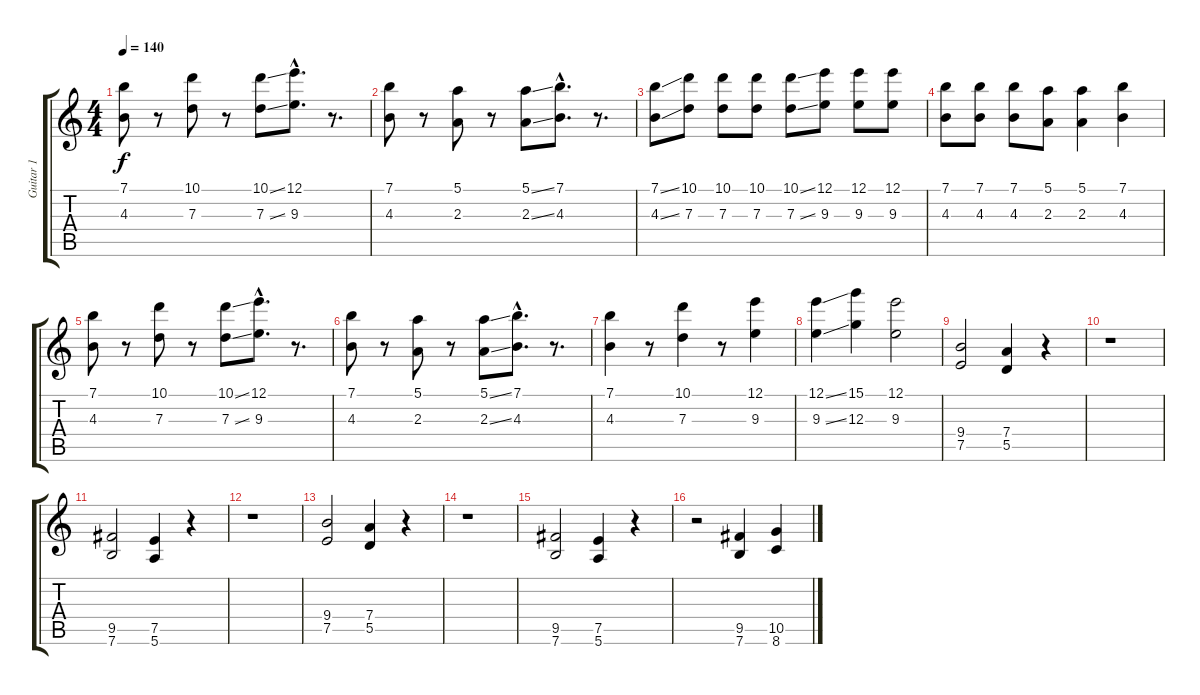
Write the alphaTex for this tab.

\track ("Guitar 1" "Guitar 1") {instrument overdrivenguitar}
\staff {score tabs}
\tuning (E4 B3 G3 D3 A2 E2) {hide}
\ts (4 4)
\tempo 140
\clef g2
\ks c
(7.1 4.3).8{dy f} r.8 (10.1 7.3).8 r.8 (10.1{ss} 7.3{ss}).8 (12.1{hac} 9.3{hac}).8{d} r.8{d} |
(7.1 4.3).8 r.8 (5.1 2.3).8 r.8 (5.1{ss} 2.3{ss}).8 (7.1{hac} 4.3{hac}).8{d} r.8{d} |
(7.1{ss} 4.3{ss}).8 (10.1 7.3).8 (10.1 7.3).8 (10.1 7.3).8 (10.1{ss} 7.3{ss}).8 (12.1 9.3).8 (12.1 9.3).8 (12.1 9.3).8 |
(7.1 4.3).8 (7.1 4.3).8 (7.1 4.3).8 (5.1 2.3).8 (5.1 2.3).4 (7.1 4.3).4 |
(7.1 4.3).8 r.8 (10.1 7.3).8 r.8 (10.1{ss} 7.3{ss}).8 (12.1{hac} 9.3{hac}).8{d} r.8{d} |
(7.1 4.3).8 r.8 (5.1 2.3).8 r.8 (5.1{ss} 2.3{ss}).8 (7.1{hac} 4.3{hac}).8{d} r.8{d} |
(7.1 4.3).4 r.8 (10.1 7.3).4 r.8 (12.1 9.3).4 |
(12.1{ss} 9.3{ss}).4 (15.1 12.3).4 (12.1 9.3).2 |
(9.4 7.5).2 (7.4 5.5).4 r.4 |
r.1 |
(9.5 7.6).2 (7.5 5.6).4 r.4 |
r.1 |
(9.4 7.5).2 (7.4 5.5).4 r.4 |
r.1 |
(9.5 7.6).2 (7.5 5.6).4 r.4 |
r.2 (9.5 7.6).4 (10.5 8.6).4
